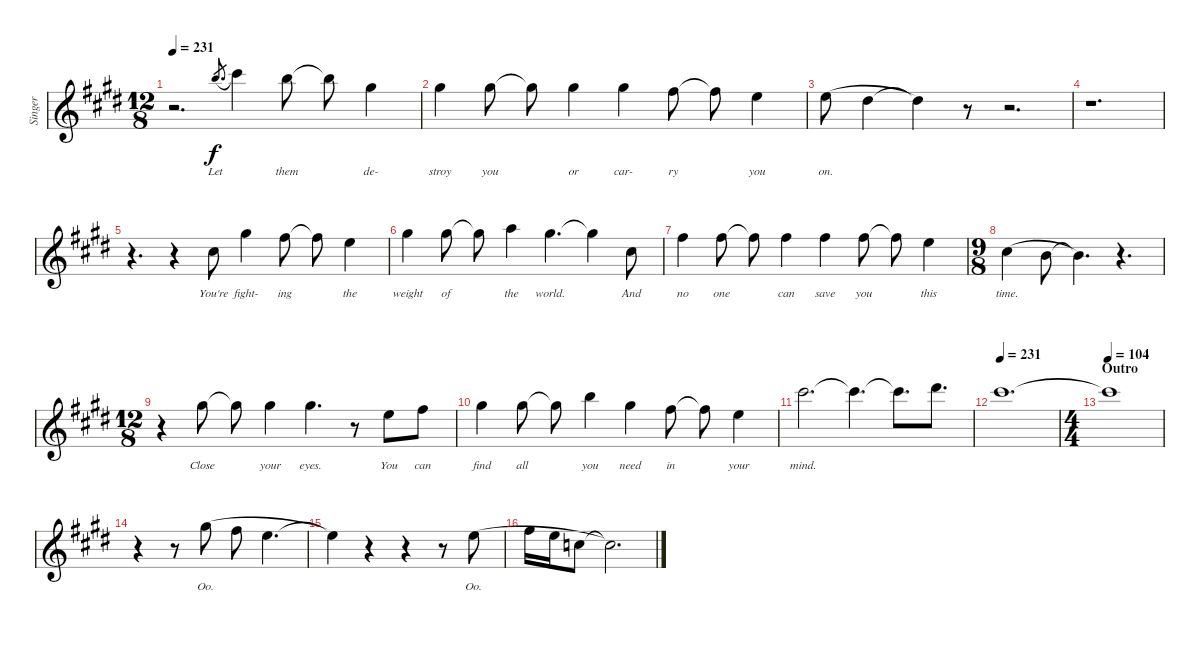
\defaultSystemsLayout 4
\bracketExtendMode groupsimilarinstruments
\otherSystemsTrackNameOrientation horizontal
\track ("Vocals" "Singer") {multiBarRest instrument voiceoohs}
\staff {score}
\tuning (E4 B3 G3 D3 A2 E2)
\ts (12 8)
\tempo 231
\clef g2
\ks c#minor
r.2{d dy f} 19.1{acc forcenatural}.8{d lyrics (0 "Let") lyrics (1 "") lyrics (2 "") lyrics (3 "") lyrics (4 "") gr legatoorigin} 21.1{acc #}.4 19.1{acc forcenatural}.8{lyrics (0 "them") lyrics (1 "") lyrics (2 "") lyrics (3 "") lyrics (4 "")} 19.1{t acc forcenatural}.8 16.1{acc #}.4{lyrics (0 "de-") lyrics (1 "") lyrics (2 "") lyrics (3 "") lyrics (4 "")} |
16.1{acc #}.4{lyrics (0 "stroy") lyrics (1 "") lyrics (2 "") lyrics (3 "") lyrics (4 "")} 16.1{acc #}.8{lyrics (0 "you") lyrics (1 "") lyrics (2 "") lyrics (3 "") lyrics (4 "")} 16.1{t acc #}.8 16.1{acc #}.4{lyrics (0 "or") lyrics (1 "") lyrics (2 "") lyrics (3 "") lyrics (4 "")} 16.1{acc #}.4{lyrics (0 "car-") lyrics (1 "") lyrics (2 "") lyrics (3 "") lyrics (4 "")} 14.1{acc #}.8{lyrics (0 "ry") lyrics (1 "") lyrics (2 "") lyrics (3 "") lyrics (4 "")} 14.1{t acc #}.8 12.1{acc forcenatural}.4{lyrics (0 "you") lyrics (1 "") lyrics (2 "") lyrics (3 "") lyrics (4 "")} |
12.1{acc forcenatural}.8{lyrics (0 "on.") lyrics (1 "") lyrics (2 "") lyrics (3 "") lyrics (4 "") legatoorigin} 11.1{acc #}.4{legatoorigin} 11.1{t acc #}.4 r.8 r.2{d} |
r.1{d} |
r.4{d} r.4 14.2{acc #}.8{lyrics (0 "You're") lyrics (1 "") lyrics (2 "") lyrics (3 "") lyrics (4 "")} 16.1{acc #}.4{lyrics (0 "fight-") lyrics (1 "") lyrics (2 "") lyrics (3 "") lyrics (4 "")} 14.1{acc #}.8{lyrics (0 "ing") lyrics (1 "") lyrics (2 "") lyrics (3 "") lyrics (4 "")} 14.1{t acc #}.8 12.1{acc forcenatural}.4{lyrics (0 "the") lyrics (1 "") lyrics (2 "") lyrics (3 "") lyrics (4 "")} |
16.1{acc #}.4{lyrics (0 "weight") lyrics (1 "") lyrics (2 "") lyrics (3 "") lyrics (4 "")} 16.1{acc #}.8{lyrics (0 "of") lyrics (1 "") lyrics (2 "") lyrics (3 "") lyrics (4 "")} 16.1{t acc #}.8 17.1{acc forcenatural}.4{lyrics (0 "the") lyrics (1 "") lyrics (2 "") lyrics (3 "") lyrics (4 "")} 16.1{acc #}.4{d lyrics (0 "world.") lyrics (1 "") lyrics (2 "") lyrics (3 "") lyrics (4 "")} 16.1{t acc #}.4 9.1{acc #}.8{lyrics (0 "And") lyrics (1 "") lyrics (2 "") lyrics (3 "") lyrics (4 "")} |
14.1{acc #}.4{lyrics (0 "no") lyrics (1 "") lyrics (2 "") lyrics (3 "") lyrics (4 "")} 14.1{acc #}.8{lyrics (0 "one") lyrics (1 "") lyrics (2 "") lyrics (3 "") lyrics (4 "")} 14.1{t acc #}.8 14.1{acc #}.4{lyrics (0 "can") lyrics (1 "") lyrics (2 "") lyrics (3 "") lyrics (4 "")} 14.1{acc #}.4{lyrics (0 "save") lyrics (1 "") lyrics (2 "") lyrics (3 "") lyrics (4 "")} 14.1{acc #}.8{lyrics (0 "you") lyrics (1 "") lyrics (2 "") lyrics (3 "") lyrics (4 "")} 14.1{t acc #}.8 12.1{acc forcenatural}.4{lyrics (0 "this") lyrics (1 "") lyrics (2 "") lyrics (3 "") lyrics (4 "")} |
\ts (9 8)
9.1{acc #}.4{lyrics (0 "time.") lyrics (1 "") lyrics (2 "") lyrics (3 "") lyrics (4 "") legatoorigin} 7.1{acc forcenatural}.8{legatoorigin} 7.1{t acc forcenatural}.4{d} r.4{d} |
\ts (12 8)
r.4 16.1{acc #}.8{lyrics (0 "Close") lyrics (1 "") lyrics (2 "") lyrics (3 "") lyrics (4 "")} 16.1{t acc #}.8 16.1{acc #}.4{lyrics (0 "your") lyrics (1 "") lyrics (2 "") lyrics (3 "") lyrics (4 "")} 16.1{acc #}.4{d lyrics (0 "eyes.") lyrics (1 "") lyrics (2 "") lyrics (3 "") lyrics (4 "")} r.8 12.1{acc forcenatural}.8{lyrics (0 "You") lyrics (1 "") lyrics (2 "") lyrics (3 "") lyrics (4 "")} 14.1{acc #}.8{lyrics (0 "can") lyrics (1 "") lyrics (2 "") lyrics (3 "") lyrics (4 "")} |
16.1{acc #}.4{lyrics (0 "find") lyrics (1 "") lyrics (2 "") lyrics (3 "") lyrics (4 "")} 16.1{acc #}.8{lyrics (0 "all") lyrics (1 "") lyrics (2 "") lyrics (3 "") lyrics (4 "")} 16.1{t acc #}.8 19.1{acc forcenatural}.4{lyrics (0 "you") lyrics (1 "") lyrics (2 "") lyrics (3 "") lyrics (4 "")} 16.1{acc #}.4{lyrics (0 "need") lyrics (1 "") lyrics (2 "") lyrics (3 "") lyrics (4 "")} 14.1{acc #}.8{lyrics (0 "in") lyrics (1 "") lyrics (2 "") lyrics (3 "") lyrics (4 "")} 14.1{t acc #}.8 12.1{acc forcenatural}.4{lyrics (0 "your") lyrics (1 "") lyrics (2 "") lyrics (3 "") lyrics (4 "")} |
21.1{acc #}.2{d lyrics (0 "mind.") lyrics (1 "") lyrics (2 "") lyrics (3 "") lyrics (4 "")} 21.1{t acc #}.4{d} 21.1{t acc #}.8{d} 23.1{acc #}.8{d} |
\tempo 231
21.1{acc #}.1{d} |
\ts (4 4)
\section ("" "Outro")
\tempo 104
21.1{t acc #}.1 |
r.4 r.8 16.1{acc #}.8{lyrics (0 "Oo.") lyrics (1 "") lyrics (2 "") lyrics (3 "") lyrics (4 "") legatoorigin} 14.1{acc #}.8{legatoorigin} 12.1{acc forcenatural}.4{d legatoorigin} |
12.1{t acc forcenatural}.4 r.4 r.4 r.8 12.1{acc forcenatural}.8{lyrics (0 "Oo.") lyrics (1 "") lyrics (2 "") lyrics (3 "") lyrics (4 "") legatoorigin} |
14.1{acc #}.16{legatoorigin} 12.1{acc forcenatural}.16{legatoorigin} 8.1{acc forcenatural}.8{legatoorigin} 8.1{t acc forcenatural}.2{d}
